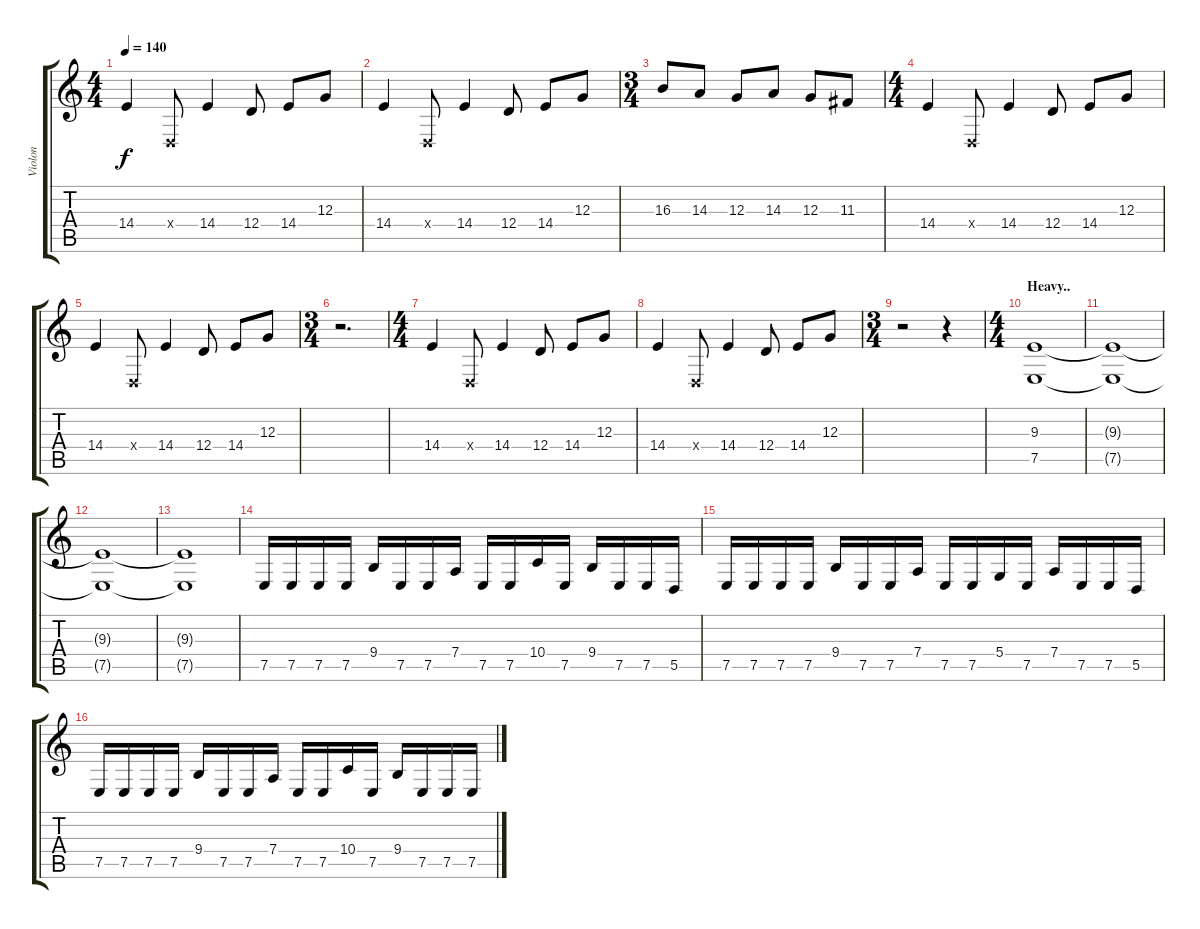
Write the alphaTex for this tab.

\track ("Violon" "Violon") {instrument viola}
\staff {score tabs}
\tuning (E4 B3 G3 D3 A2 E2) {hide}
\ts (4 4)
\tempo 140
\clef g2
\ks c
14.4.4{dy f} 0.4{x}.8 14.4.4 12.4.8 14.4.8 12.3.8 |
14.4.4 0.4{x}.8 14.4.4 12.4.8 14.4.8 12.3.8 |
\ts (3 4)
16.3.8 14.3.8 12.3.8 14.3.8 12.3.8 11.3.8 |
\ts (4 4)
14.4.4 0.4{x}.8 14.4.4 12.4.8 14.4.8 12.3.8 |
14.4.4 0.4{x}.8 14.4.4 12.4.8 14.4.8 12.3.8 |
\ts (3 4)
r.2{d} |
\ts (4 4)
14.4.4 0.4{x}.8 14.4.4 12.4.8 14.4.8 12.3.8 |
14.4.4 0.4{x}.8 14.4.4 12.4.8 14.4.8 12.3.8 |
\ts (3 4)
r.2 r.4 |
\ts (4 4)
\section ("" "Heavy..")
(9.3 7.5).1{volume 0} |
(9.3{t} 7.5{t}).1 |
(9.3{t} 7.5{t}).1 |
(9.3{t} 7.5{t}).1 |
7.5.16{volume 16} 7.5.16 7.5.16 7.5.16 9.4.16 7.5.16 7.5.16 7.4.16 7.5.16 7.5.16 10.4.16 7.5.16 9.4.16 7.5.16 7.5.16 5.5.16 |
7.5.16 7.5.16 7.5.16 7.5.16 9.4.16 7.5.16 7.5.16 7.4.16 7.5.16 7.5.16 5.4.16 7.5.16 7.4.16 7.5.16 7.5.16 5.5.16 |
7.5.16 7.5.16 7.5.16 7.5.16 9.4.16 7.5.16 7.5.16 7.4.16 7.5.16 7.5.16 10.4.16 7.5.16 9.4.16 7.5.16 7.5.16 7.5.16
